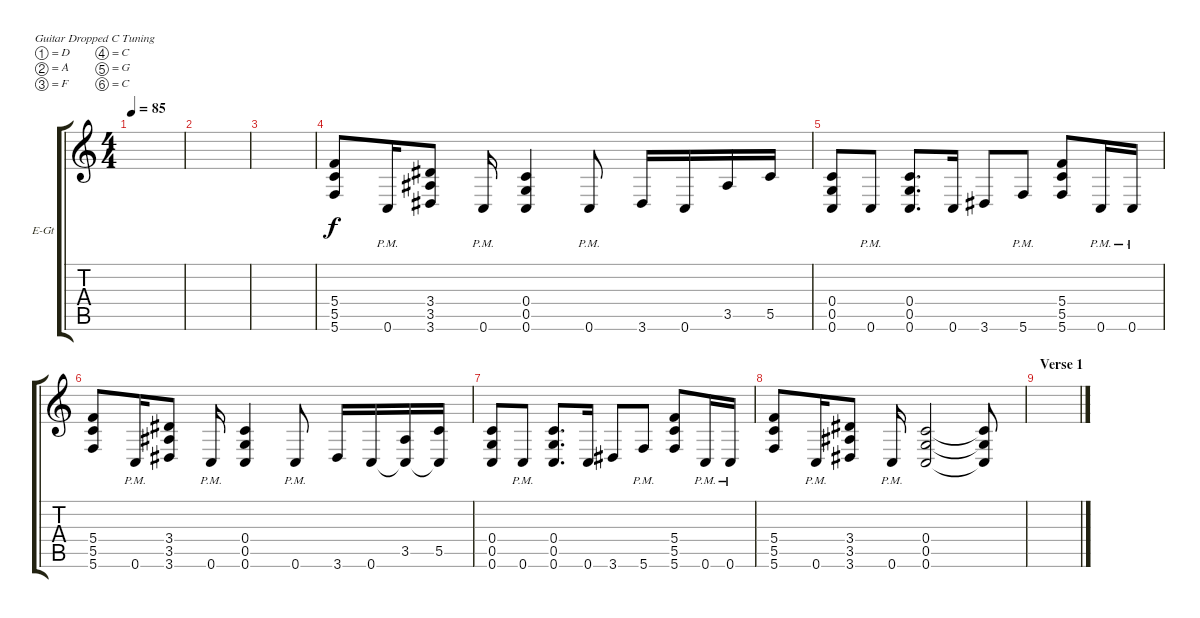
\bracketExtendMode groupsimilarinstruments
\firstSystemTrackNameOrientation horizontal
\otherSystemsTrackNameOrientation horizontal
\track ("Electric Guitar 1" "E-Gt") {instrument distortionguitar}
\staff {score tabs}
\tuning (D4 A3 F3 C3 G2 C2)
\ts (4 4)
\tempo 85
\clef g2
\ks c
|
|
|
(5.6 5.5 5.4).8 0.6{pm}.16 (3.6 3.5 3.4).8 0.6{pm}.16 (0.4 0.6 0.5).4 0.6{pm}.8 3.6.16 0.6.16 3.5.16 5.5.16 |
(0.6 0.5 0.4).8 0.6{pm}.8 (0.4 0.6 0.5).8{d} 0.6.16 3.6.8 5.6{pm}.8 (5.4 5.5 5.6).8 0.6{pm}.16 0.6{pm}.16 |
(5.6 5.5 5.4).8 0.6{pm}.16 (3.6 3.5 3.4).8 0.6{pm}.16 (0.4 0.6 0.5).4 0.6{pm}.8 3.6.16 0.6.16 (3.5 0.6{t}).16 (5.5 0.6{t}).16 |
(0.6 0.5 0.4).8 0.6{pm}.8 (0.4 0.6 0.5).8{d} 0.6.16 3.6.8 5.6{pm}.8 (5.4 5.5 5.6).8 0.6{pm}.16 0.6{pm}.16 |
(5.6 5.5 5.4).8 0.6{pm}.16 (3.6 3.5 3.4).8 0.6{pm}.16 (0.4 0.6 0.5).2 (0.4{t} 0.6{t} 0.5{t}).8 |
\section ("" "Verse 1")
